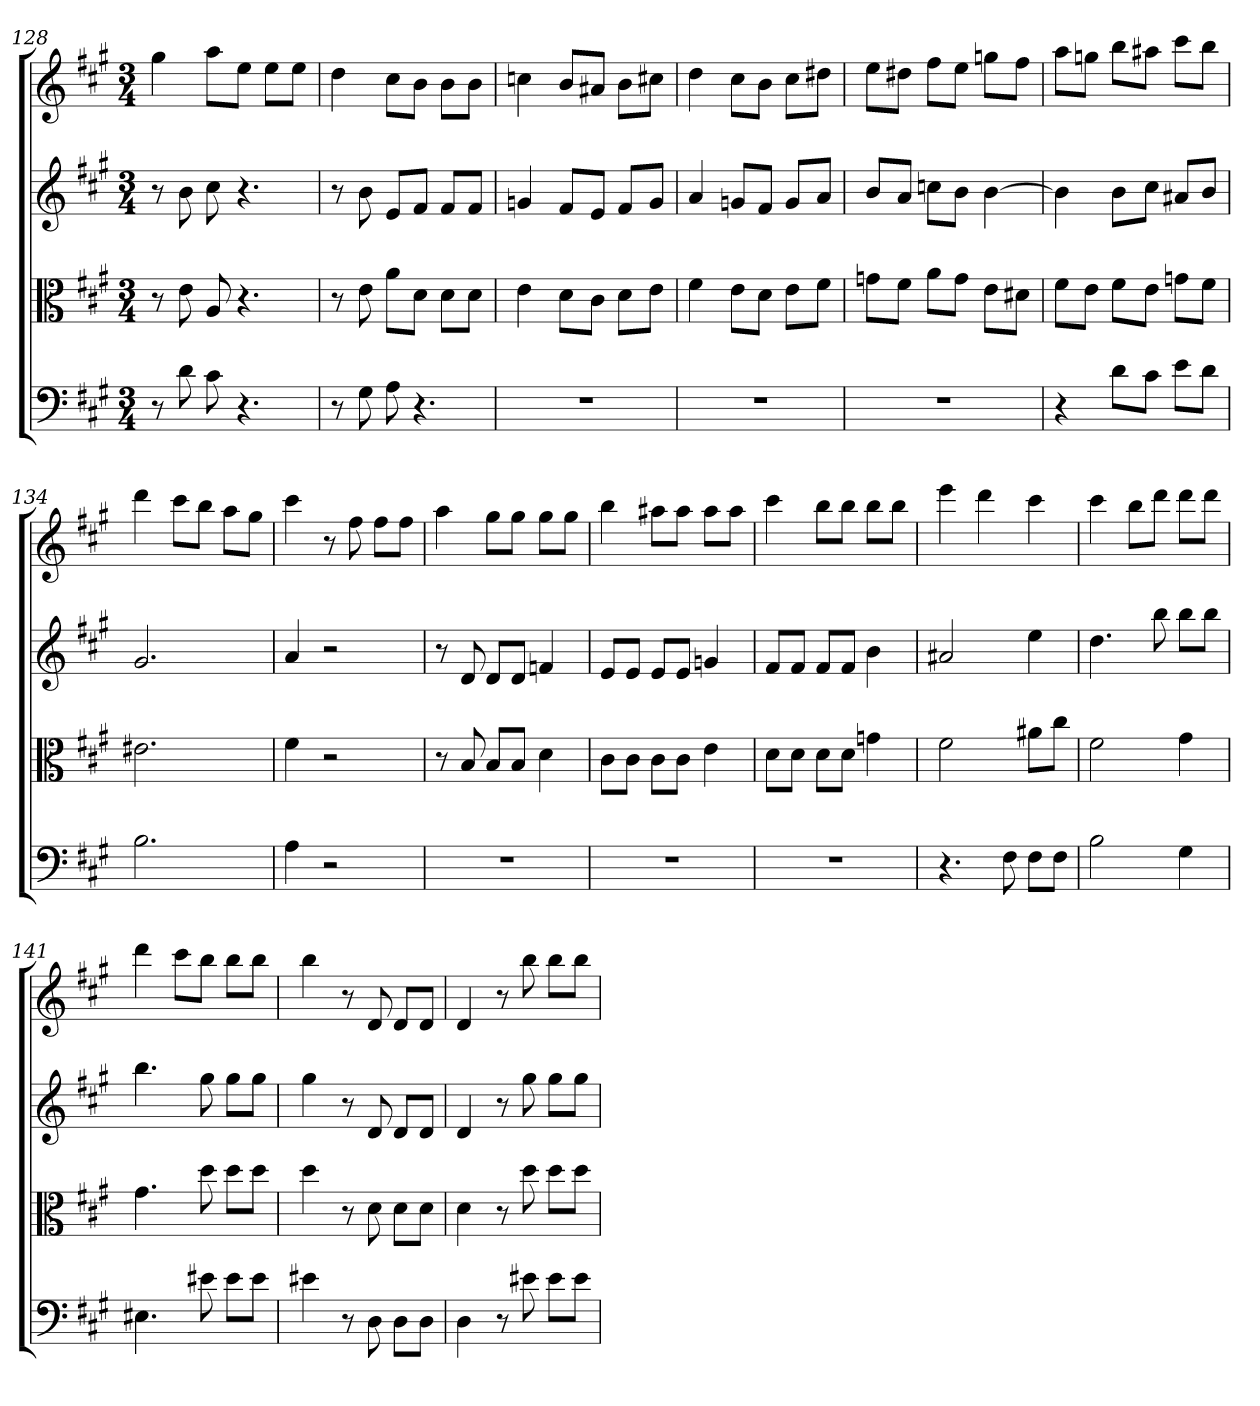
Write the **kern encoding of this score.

**kern	**kern	**kern	**kern
*part4	*part3	*part2	*part1
*staff4	*staff3	*staff2	*staff1
*clefF4	*clefC3	*	*
*k[f#c#g#]	*k[f#c#g#]	*k[f#c#g#]	*k[f#c#g#]
*f#:	*f#:	*f#:	*f#:
*M3/4	*M3/4	*M3/4	*M3/4
=128	=128	=128	=128
8r	8r	8r	4gg#
8d	8e	8b	.
8c#	8A	8cc#	8aaL
4.r	4.r	4.r	8eeJ
.	.	.	8eeL
.	.	.	8eeJ
=129	=129	=129	=129
8r	8r	8r	4dd
8G#	8e	8b	.
8A	8a\L	8eL	8cc#L
4.r	8d\J	8f#J	8bJ
.	8d\L	8f#L	8bL
.	8d\J	8f#J	8bJ
=130	=130	=130	=130
2.r	4e	4gn	4ccn
.	8d\L	8f#L	8bL
.	8c#\J	8eJ	8a#XJ
.	8d\L	8f#L	8bL
.	8e\J	8gJ	8cc#XJ
=131	=131	=131	=131
2.r	4f#	4a	4dd
.	8e\L	8gnL	8cc#L
.	8d\J	8f#J	8bJ
.	8e\L	8gL	8cc#L
.	8f#\J	8aJ	8dd#XJ
=132	=132	=132	=132
2.r	8gn\L	8bL	8eeL
.	8f#\J	8aJ	8dd#XJ
.	8a\L	8ccnL	8ff#L
.	8g\J	8bJ	8eeJ
.	8e\L	[4b	8ggnL
.	8d#X\J	.	8ff#J
=133	=133	=133	=133
4r	8f#\L	4b]	8aaL
.	8e\J	.	8ggnJ
8d\L	8f#\L	8bL	8bbL
8c#\J	8e\J	8cc#J	8aa#XJ
8e\L	8gn\L	8a#XL	8ccc#L
8d\J	8f#\J	8bJ	8bbJ
=134	=134	=134	=134
2.B	2.e#X	2.g#	4ddd
.	.	.	8ccc#L
.	.	.	8bbJ
.	.	.	8aaL
.	.	.	8gg#J
=135	=135	=135	=135
4A	4f#	4a	4ccc#
2r	2r	2r	8r
.	.	.	8ff#
.	.	.	8ff#L
.	.	.	8ff#J
=136	=136	=136	=136
2.r	8r	8r	4aa
.	8B	8d	.
.	8B/L	8dL	8gg#L
.	8B/J	8dJ	8gg#J
.	4d	4fn	8gg#L
.	.	.	8gg#J
=137	=137	=137	=137
2.r	8c#\L	8eL	4bb
.	8c#\J	8eJ	.
.	8c#\L	8eL	8aa#XL
.	8c#\J	8eJ	8aa#J
.	4e	4gn	8aa#L
.	.	.	8aa#J
=138	=138	=138	=138
2.r	8d\L	8f#L	4ccc#
.	8d\J	8f#J	.
.	8d\L	8f#L	8bbL
.	8d\J	8f#J	8bbJ
.	4gn	4b	8bbL
.	.	.	8bbJ
=139	=139	=139	=139
4.r	2f#	2a#X	4eee
.	.	.	4ddd
8F#	.	.	.
8F#\L	8a#X\L	4ee	4ccc#
8F#\J	8cc#\J	.	.
=140	=140	=140	=140
2B	2f#	4.dd	4ccc#
.	.	.	8bbL
.	.	8bb	8dddJ
4G#	4g#	8bbL	8dddL
.	.	8bbJ	8dddJ
=141	=141	=141	=141
4.E#X	4.g#	4.bb	4ddd
.	.	.	8ccc#L
8e#X	8dd	8gg#	8bbJ
8e#\L	8dd\L	8gg#L	8bbL
8e#\J	8dd\J	8gg#J	8bbJ
=142	=142	=142	=142
4e#X	4dd	4gg#	4bb
8r	8r	8r	8r
8D	8d	8d	8d
8D\L	8d\L	8dL	8dL
8D\J	8d\J	8dJ	8dJ
=143	=143	=143	=143
4D	4d	4d	4d
8r	8r	8r	8r
8e#X	8dd	8gg#	8bb
8e#\L	8dd\L	8gg#L	8bbL
8e#\J	8dd\J	8gg#J	8bbJ
=	=	=	=
*-	*-	*-	*-
